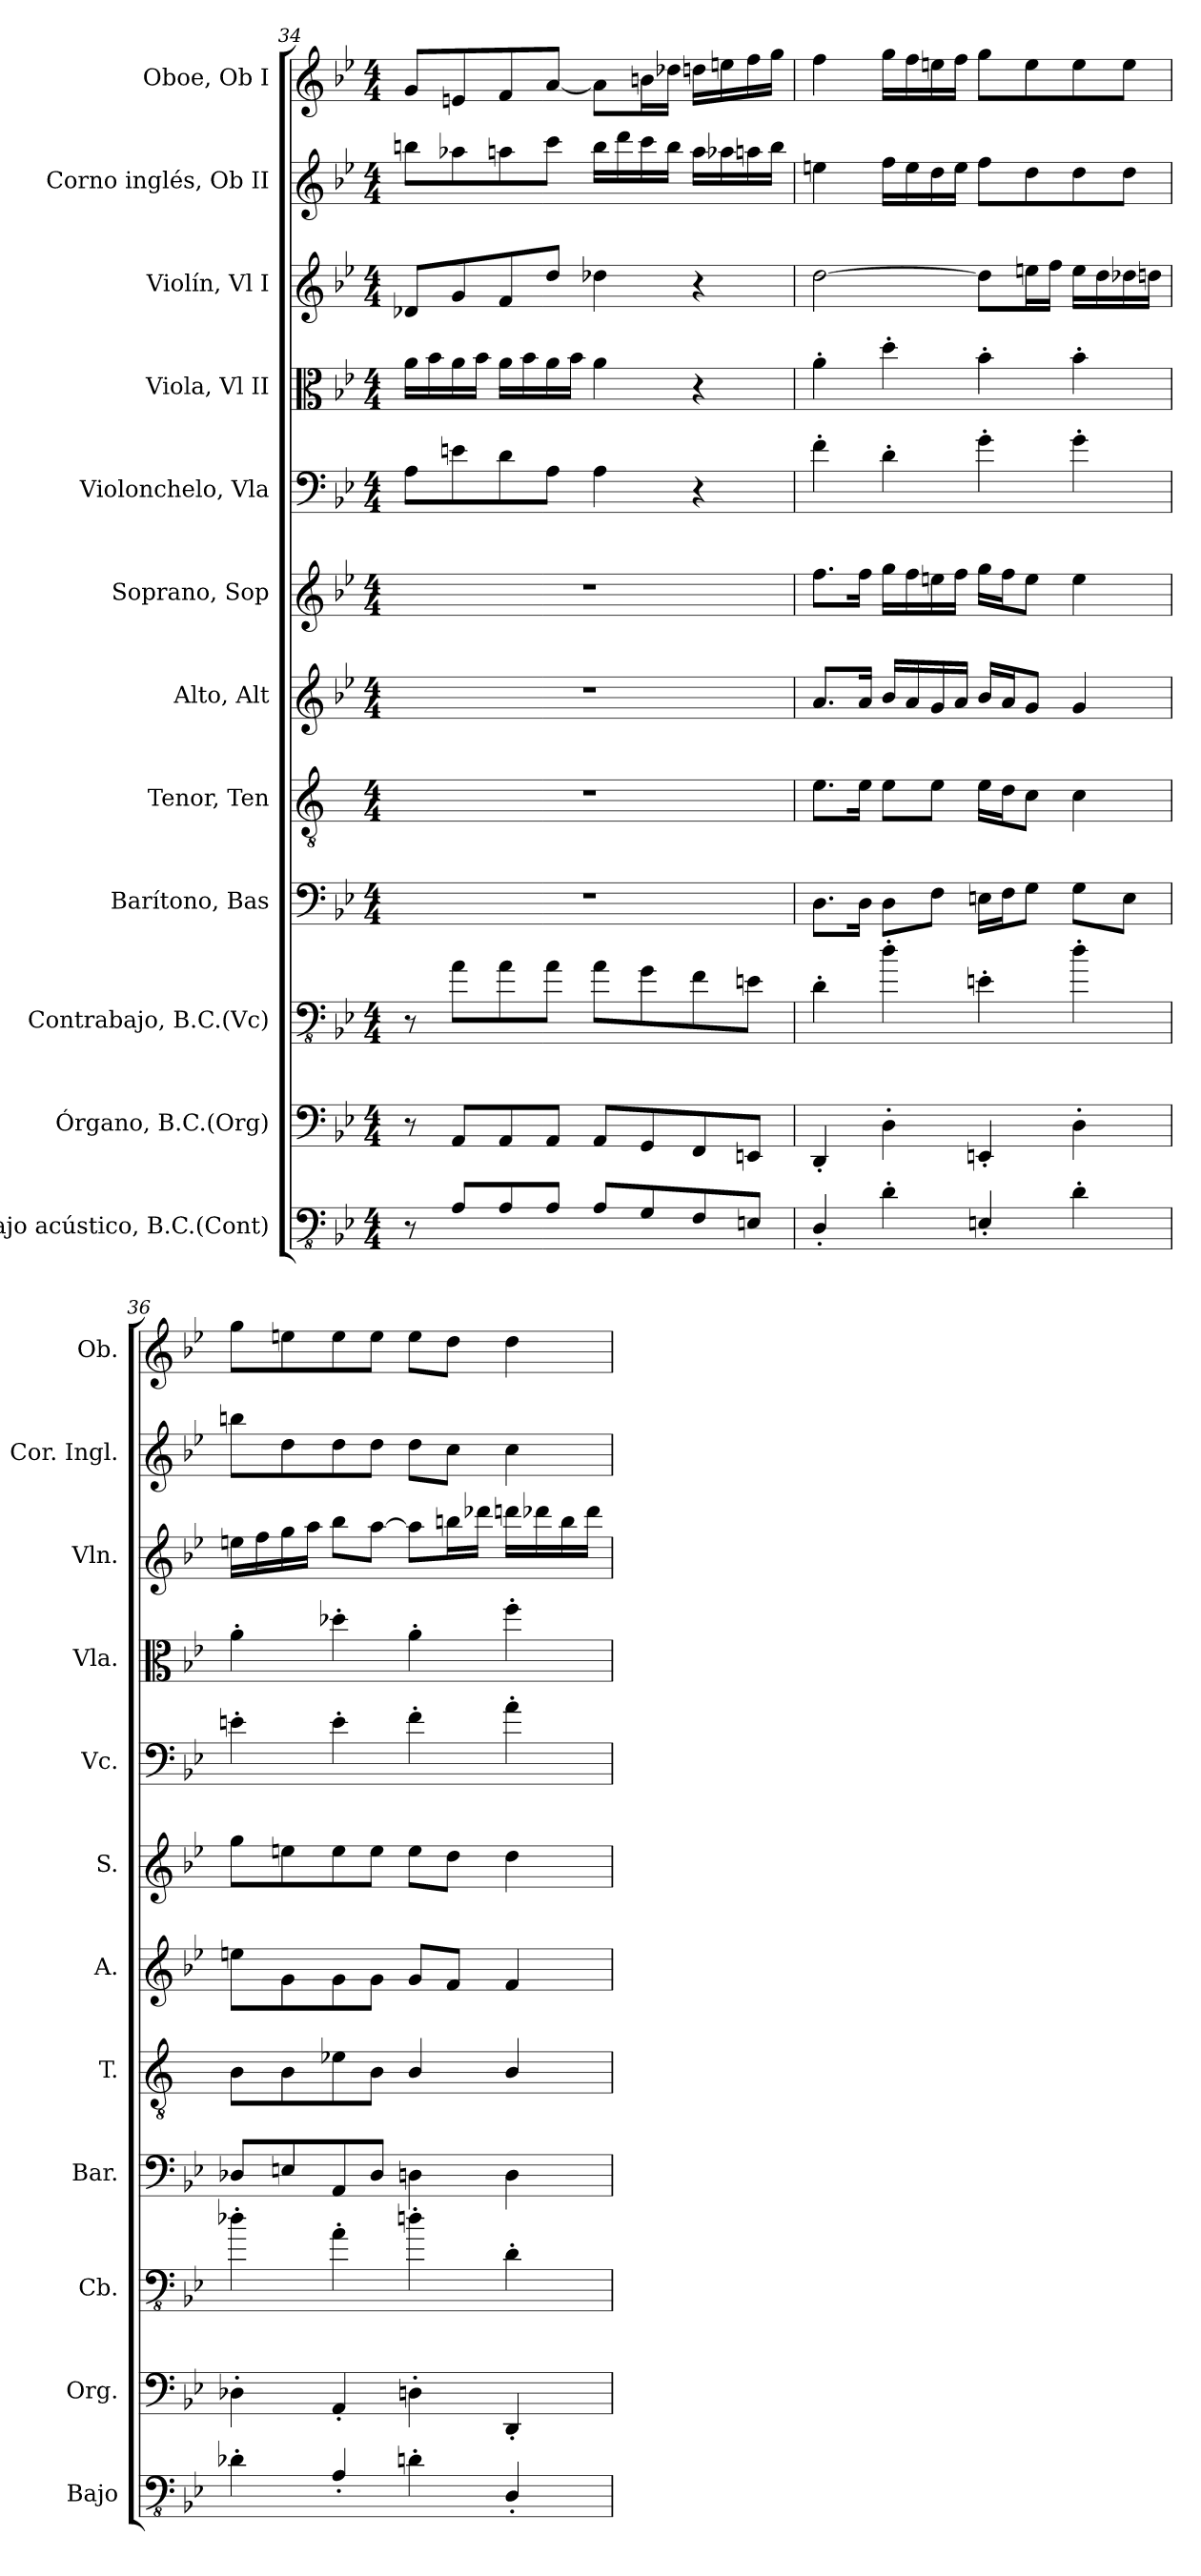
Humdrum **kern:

**kern	**kern	**kern	**kern	**kern	**kern	**kern	**kern	**kern	**kern	**kern	**kern
*part12	*part11	*part10	*part9	*part8	*part7	*part6	*part5	*part4	*part3	*part2	*part1
*staff12	*staff11	*staff10	*staff9	*staff8	*staff7	*staff6	*staff5	*staff4	*staff3	*staff2	*staff1
*I"Bajo acústico, B.C.(Cont)	*I"Órgano, B.C.(Org)	*I"Contrabajo, B.C.(Vc)	*I"Barítono, Bas	*I"Tenor, Ten	*I"Alto, Alt	*I"Soprano, Sop	*I"Violonchelo, Vla	*I"Viola, Vl II	*I"Violín, Vl I	*I"Corno inglés, Ob II	*I"Oboe, Ob I
*I'Bajo	*I'Org.	*I'Cb.	*I'Bar.	*I'T.	*I'A.	*I'S.	*I'Vc.	*I'Vla.	*I'Vln.	*I'Cor. Ingl.	*I'Ob.
*clefFv4	*clefF4	*clefFv4	*clefF4	*clefGv2	*clefG2	*clefG2	*clefF4	*clefC3	*clefG2	*clefG2	*clefG2
*ITrd7c12	*	*ITrd7c12	*	*ITrd1c2	*	*	*	*	*	*ITrd4c7	*
*k[b-e-]	*k[b-e-]	*k[b-e-]	*k[b-e-]	*k[b-e-]	*k[b-e-]	*k[b-e-]	*k[b-e-]	*k[b-e-]	*k[b-e-]	*k[b-e-a-]	*k[b-e-]
*M4/4	*M4/4	*M4/4	*M4/4	*M4/4	*M4/4	*M4/4	*M4/4	*M4/4	*M4/4	*M4/4	*M4/4
=34	=34	=34	=34	=34	=34	=34	=34	=34	=34	=34	=34
8r	8r	8r	1r	1r	1r	1r	8A\L	16a\LL	8d-X/L	8een\L	8g/L
.	.	.	.	.	.	.	.	16b-\	.	.	.
8AAA/L	8AA/L	8AA\L	.	.	.	.	8en\	16a\	8g/	8dd-X\	8en/
.	.	.	.	.	.	.	.	16b-\JJ	.	.	.
8AAA/	8AA/	8AA\	.	.	.	.	8d\	16a\LL	8f/	8ddn\	8f/
.	.	.	.	.	.	.	.	16b-\	.	.	.
8AAA/J	8AA/J	8AA\J	.	.	.	.	8A\J	16a\	8dd/J	8ff\J	[8a/J
.	.	.	.	.	.	.	.	16b-\JJ	.	.	.
8AAA/L	8AA/L	8AA\L	.	.	.	.	4A\	4a\	4dd-X\	16ee\LL	8a\L]
.	.	.	.	.	.	.	.	.	.	16gg\	.
8GGG/	8GG/	8GG\	.	.	.	.	.	.	.	16ff\	16bn\L
.	.	.	.	.	.	.	.	.	.	16ee\JJ	16dd-X\JJ
8FFF/	8FF/	8FF\	.	.	.	.	4r	4r	4r	16dd\LL	16ddn\LL
.	.	.	.	.	.	.	.	.	.	16dd-X\	16een\
8EEEn/J	8EEn/J	8EEn\J	.	.	.	.	.	.	.	16ddn\	16ff\
.	.	.	.	.	.	.	.	.	.	16ee\JJ	16gg\JJ
!!LO:PB:g=z
=35	=35	=35	=35	=35	=35	=35	=35	=35	=35	=35	=35
4DDD'/	4DD'/	4DD'\	8.D\L	8.d\L	8.a/L	8.ff\L	4f'\	4a'\	[2dd\	4an\	4ff\
.	.	.	16D\Jk	16d\Jk	16a/Jk	16ff\Jk	.	.	.	.	.
4DD'\	4D'\	4D'\	8D\L	8d\L	16b-/LL	16gg\LL	4d'\	4dd'\	.	16b-\LL	16gg\LL
.	.	.	.	.	16a/	16ff\	.	.	.	16a\	16ff\
.	.	.	8F\J	8d\J	16g/	16een\	.	.	.	16g\	16een\
.	.	.	.	.	16a/JJ	16ff\JJ	.	.	.	16a\JJ	16ff\JJ
4EEEn'/	4EEn'/	4EEn'\	16En\LL	16d\LL	16b-/LL	16gg\LL	4g'\	4b-'\	8dd\L]	8b-\L	8gg\L
.	.	.	16F\J	16c\J	16a/J	16ff\J	.	.	.	.	.
.	.	.	8G\J	8B-\J	8g/J	8ee\J	.	.	16een\L	8g\	8ee\
.	.	.	.	.	.	.	.	.	16ff\JJ	.	.
4DD'\	4D'\	4D'\	8G\L	4B-\	4g/	4ee\	4g'\	4b-'\	16ee\LL	8g\	8ee\
.	.	.	.	.	.	.	.	.	16dd\	.	.
.	.	.	8E\J	.	.	.	.	.	16dd-X\	8g\J	8ee\J
.	.	.	.	.	.	.	.	.	16ddn\JJ	.	.
=36	=36	=36	=36	=36	=36	=36	=36	=36	=36	=36	=36
4DD-X'\	4D-X'\	4D-X'\	8D-X/L	8A\L	8een\L	8gg\L	4en'\	4a'\	16een\LL	8een\L	8gg\L
.	.	.	.	.	.	.	.	.	16ff\	.	.
.	.	.	8En/	8A\	8g\	8een\	.	.	16gg\	8g\	8een\
.	.	.	.	.	.	.	.	.	16aa\JJ	.	.
4AAA'/	4AA'/	4AA'\	8AA/	8d-X\	8g\	8ee\	4e'\	4dd-X'\	8bb-\L	8g\	8ee\
.	.	.	8D-/J	8A\J	8g\J	8ee\J	.	.	[8aa\J	8g\J	8ee\J
4DDn'\	4Dn'\	4Dn'\	4Dn\	4A/	8g/L	8ee\L	4f'\	4a'\	8aa\L]	8g\L	8ee\L
.	.	.	.	.	8f/J	8dd\J	.	.	16bbn\L	8f\J	8dd\J
.	.	.	.	.	.	.	.	.	16ddd-X\JJ	.	.
4DDD'/	4DD'/	4DD'\	4D\	4A/	4f/	4dd\	4a'\	4ff'\	16dddn\LL	4f\	4dd\
.	.	.	.	.	.	.	.	.	16ddd-X\	.	.
.	.	.	.	.	.	.	.	.	16bb\	.	.
.	.	.	.	.	.	.	.	.	16ddd-\JJ	.	.
=	=	=	=	=	=	=	=	=	=	=	=
*-	*-	*-	*-	*-	*-	*-	*-	*-	*-	*-	*-
